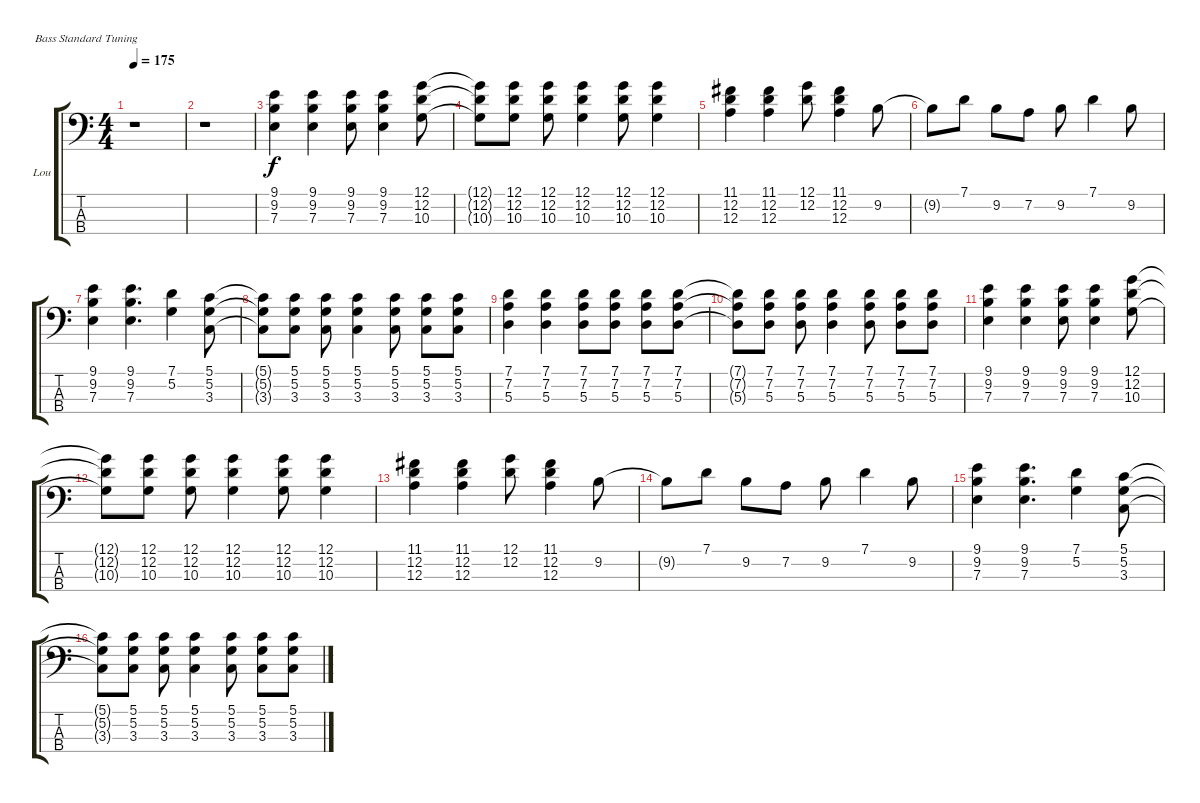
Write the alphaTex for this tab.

\defaultSystemsLayout 4
\bracketExtendMode groupsimilarinstruments
\firstSystemTrackNameOrientation horizontal
\otherSystemsTrackNameOrientation horizontal
\track ("Lou Barlow" "Lou") {instrument electricbassfinger}
\staff {score tabs}
\tuning (G2 D2 A1 E1)
\ts (4 4)
\tempo 175
\clef f4
\scale
0.487395
\ks c
r.1{dy f instrument electricbassfinger} |
\scale
0.256303 r.1 |
\scale
0.256303 (7.3 9.2 9.1).4 (7.3 9.2 9.1).4 (7.3 9.2 9.1).8 (7.3 9.2 9.1).4 (10.3 12.2 12.1).8 |
\scale
0.333333 (10.3{t} 12.2{t} 12.1{t}).8 (10.3 12.2 12.1).8 (10.3 12.2 12.1).8 (10.3 12.2 12.1).4 (10.3 12.2 12.1).8 (10.3 12.2 12.1).4 |
\scale
0.333333 (11.1 12.2 12.3).4 (11.1 12.2 12.3).4 (12.2 12.1).8 (11.1 12.2 12.3).4 9.2.8 |
\scale
0.333333 9.2{t}.8 7.1.8 9.2.8 7.2.8 9.2.8 7.1.4 9.2.8 |
\scale
0.333333 (7.3 9.1 9.2).4 (7.3 9.1 9.2).4{d} (5.2 7.1).4 (3.3 5.2 5.1).8 |
\scale
0.333333 (3.3{t} 5.2{t} 5.1{t}).8 (5.2 3.3 5.1).8 (5.2 3.3 5.1).8 (5.2 3.3 5.1).4 (5.2 3.3 5.1).8 (5.2 3.3 5.1).8 (5.2 3.3 5.1).8 |
\scale
0.333333 (5.3 7.2 7.1).4 (5.3 7.2 7.1).4 (5.3 7.2 7.1).8 (5.3 7.2 7.1).8 (5.3 7.2 7.1).8 (5.3 7.2 7.1).8 |
\scale
0.333333 (5.3{t} 7.2{t} 7.1{t}).8 (5.3 7.2 7.1).8 (5.3 7.2 7.1).8 (5.3 7.2 7.1).4 (5.3 7.2 7.1).8 (5.3 7.2 7.1).8 (5.3 7.2 7.1).8 |
\scale
0.333333 (7.3 9.2 9.1).4 (7.3 9.2 9.1).4 (7.3 9.2 9.1).8 (7.3 9.2 9.1).4 (10.3 12.2 12.1).8 |
\scale
0.333333 (10.3{t} 12.2{t} 12.1{t}).8 (10.3 12.2 12.1).8 (10.3 12.2 12.1).8 (10.3 12.2 12.1).4 (10.3 12.2 12.1).8 (10.3 12.2 12.1).4 |
\scale
0.333333 (11.1 12.2 12.3).4 (11.1 12.2 12.3).4 (12.2 12.1).8 (11.1 12.2 12.3).4 9.2.8 |
\scale
0.333333 9.2{t}.8 7.1.8 9.2.8 7.2.8 9.2.8 7.1.4 9.2.8 |
\scale
0.333333 (7.3 9.1 9.2).4 (7.3 9.1 9.2).4{d} (5.2 7.1).4 (3.3 5.2 5.1).8 |
\scale
0.333333 (3.3{t} 5.2{t} 5.1{t}).8 (5.2 3.3 5.1).8 (5.2 3.3 5.1).8 (5.2 3.3 5.1).4 (5.2 3.3 5.1).8 (5.2 3.3 5.1).8 (5.2 3.3 5.1).8
